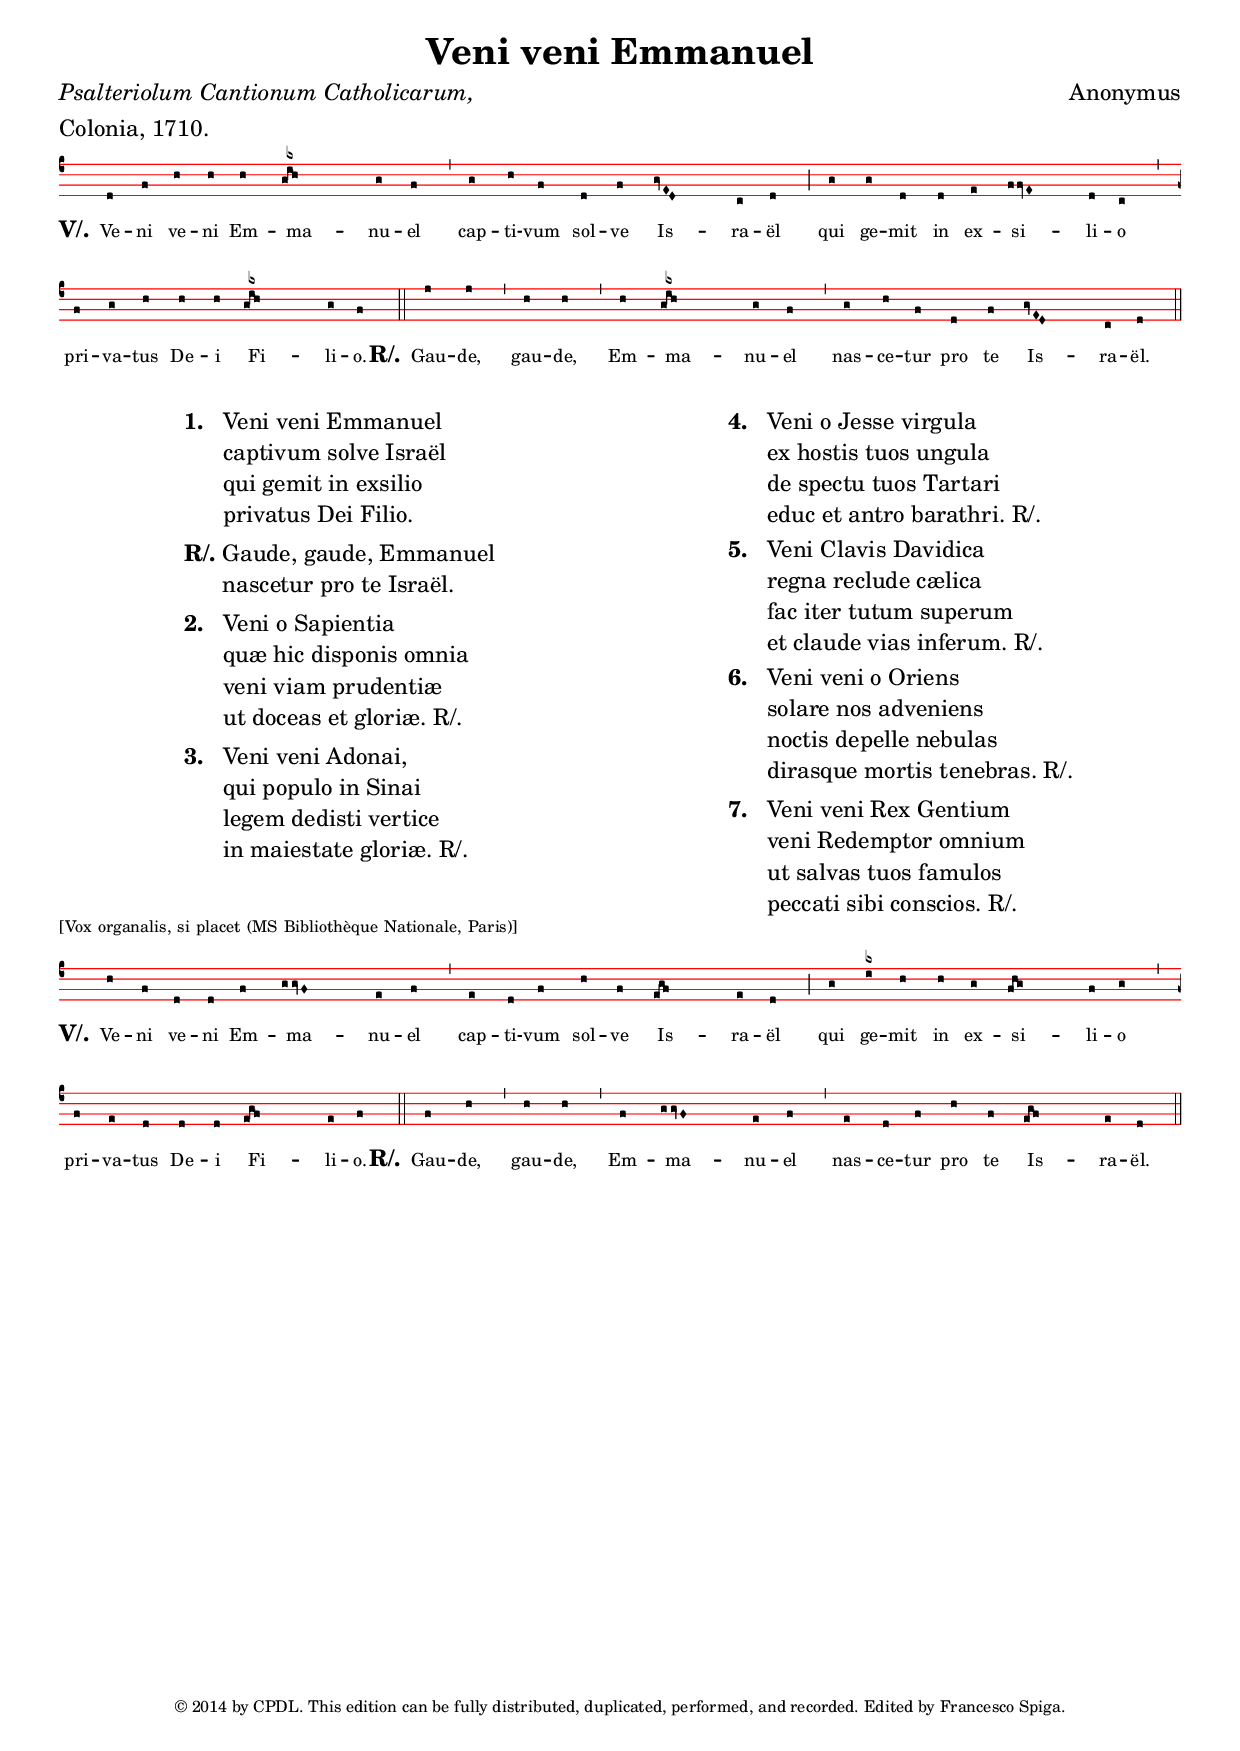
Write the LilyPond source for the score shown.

\version "2.18.2"
\include "gregorian.ly"

molle=^\markup{\musicglyph #"accidentals.vaticanaM1"}

melodia = \relative c { \clef "vaticana-do3" 
                         d f a a a
                         \[ g \melisma \pes b\molle \flexa a \melismaEnd \] g f \divisioMinima
                         g a f d f \[ \virga g \melisma \inclinatum e \inclinatum d \melismaEnd \] c d \divisioMaior 
                         g g d d e \[ f \melisma \virga f \inclinatum e \melismaEnd \] d c \divisioMinima \break
                         f g a a a \[ g \melisma \pes b\molle \flexa a \melismaEnd \] g f  \finalis 
                         c' c \divisioMinima a a \divisioMinima a \[ g \melisma \pes b\molle \flexa a \melismaEnd \] g f \divisioMinima
                         g a f d f \[ \virga g \melisma \inclinatum e \inclinatum d \melismaEnd \] c d \finalis
                         
  
  
}

tenor = \relative c' { \clef "vaticana-do3"
                         a f d d f
                         \[  g \melisma \virga g \inclinatum f \melismaEnd \] e f \divisioMinima
                         e d f a f \[ e \melisma \pes g \flexa f \melismaEnd \] e d \divisioMaior 
                         g b\molle a a g \[ f \melisma \pes a \flexa g \melismaEnd \] f g \divisioMinima \break
                         f e d d d \[ e \melisma \pes g \flexa f \melismaEnd \] e f  \finalis
                         f a \divisioMinima a a \divisioMinima f \[ g \melisma \virga g \inclinatum f \melismaEnd \] e f \divisioMinima
                         e d f a f \[ e \melisma \pes g \flexa f  \melismaEnd \] e d \finalis
                         
  
  
}

testo = \lyricmode { \set stanza = #"V/."  Ve -- ni ve -- ni Em -- ma -- nu -- el
                        cap -- ti -- vum sol -- ve Is -- ra -- ël 
                      qui ge -- mit in ex -- si -- li -- o 
                      pri -- va -- tus De -- i Fi -- li -- o.
                     \set stanza = #"R/." Gau -- de, gau -- de, Em -- ma -- nu -- el
                      nas -- ce -- tur pro te Is -- ra -- ël.
                      
}


\book {

\header {
  title = "Veni veni Emmanuel"
  composer = "Anonymus"
  poet = \markup \left-column {\italic "Psalteriolum Cantionum Catholicarum," "Colonia, 1710." }
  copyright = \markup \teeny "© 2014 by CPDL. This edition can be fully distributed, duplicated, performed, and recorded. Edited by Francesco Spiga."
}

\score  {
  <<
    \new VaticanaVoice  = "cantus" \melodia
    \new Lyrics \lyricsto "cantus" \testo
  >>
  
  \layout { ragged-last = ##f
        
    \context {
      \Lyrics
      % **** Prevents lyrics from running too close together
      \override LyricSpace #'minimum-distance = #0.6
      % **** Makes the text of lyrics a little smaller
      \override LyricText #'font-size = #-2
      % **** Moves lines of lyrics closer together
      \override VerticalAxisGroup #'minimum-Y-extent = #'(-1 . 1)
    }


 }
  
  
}

\markup {
  \fill-line {
    \hspace #0.1 % moves the column off the left margin;
     % can be removed if space on the page is tight
     \column {
      \line  { \bold "1.  "
        \column {
         "Veni veni Emmanuel"
"captivum solve Israël"
"qui gemit in exsilio"
"privatus Dei Filio."

			
        }
      }
      \combine \null \vspace #0.1 % adds vertical spacing between verses
      \line {  \bold "R/."
        \column { 
          "Gaude, gaude, Emmanuel"
"nascetur pro te Israël."
        }
      }
      \combine \null \vspace #0.1 % adds vertical spacing between verses
      \line { \bold "2.  "
        \column { 
          

        "Veni o Sapientia"
"quæ hic disponis omnia"
"veni viam prudentiæ"
"ut doceas et gloriæ. R/."


        }
      }
      \combine \null \vspace #0.1 % adds vertical spacing between verses
      \line { \bold "3.  "
        \column {
          

        
"Veni veni Adonai,"
"qui populo in Sinai"
"legem dedisti vertice"
"in maiestate gloriæ. R/."




        }
      }
       
    }
    \hspace #0.1 % adds horizontal spacing between columns;
    \column {
      \line { \bold "4.  "
        \column {
       "Veni o Jesse virgula"
"ex hostis tuos ungula"
"de spectu tuos Tartari"
"educ et antro barathri. R/."


        }
      }
      \combine \null \vspace #0.1 % adds vertical spacing between verses
      \line { \bold "5.  "
        \column {
         

       "Veni Clavis Davidica"
"regna reclude cælica"
"fac iter tutum superum"
"et claude vias inferum. R/."


        }
      }
      
      \combine \null \vspace #0.1 % adds vertical spacing between verses
      \line { \bold "6.  "
        \column {
         

        

      "Veni veni o Oriens"
"solare nos adveniens"
"noctis depelle nebulas"
"dirasque mortis tenebras. R/."




        }
      }
      
      
      \combine \null \vspace #0.1 % adds vertical spacing between verses
      \line { \bold "7.  "
        \column {
         

        

      "Veni veni Rex Gentium"
"veni Redemptor omnium"
"ut salvas tuos famulos"
"peccati sibi conscios. R/."




        }
      }
      
      
    }
  \hspace #0.1 % gives some extra space on the right margin;
  % can be removed if page space is tight
  }


}

\markup { \teeny {[Vox organalis, si placet (MS Bibliothèque Nationale, Paris)]}  }

\score  {
  <<
    \new VaticanaVoice  = "cantus" \tenor
    \new Lyrics \lyricsto "cantus" \testo
  >>
  
  \layout {
        ragged-last = ##f
    \context {
      \Lyrics
      % **** Prevents lyrics from running too close together
      \override LyricSpace #'minimum-distance = #0.6
      % **** Makes the text of lyrics a little smaller
      \override LyricText #'font-size = #-2
      % **** Moves lines of lyrics closer together
      \override VerticalAxisGroup #'minimum-Y-extent = #'(-1 . 1)
    }


 }
  
  
}

}